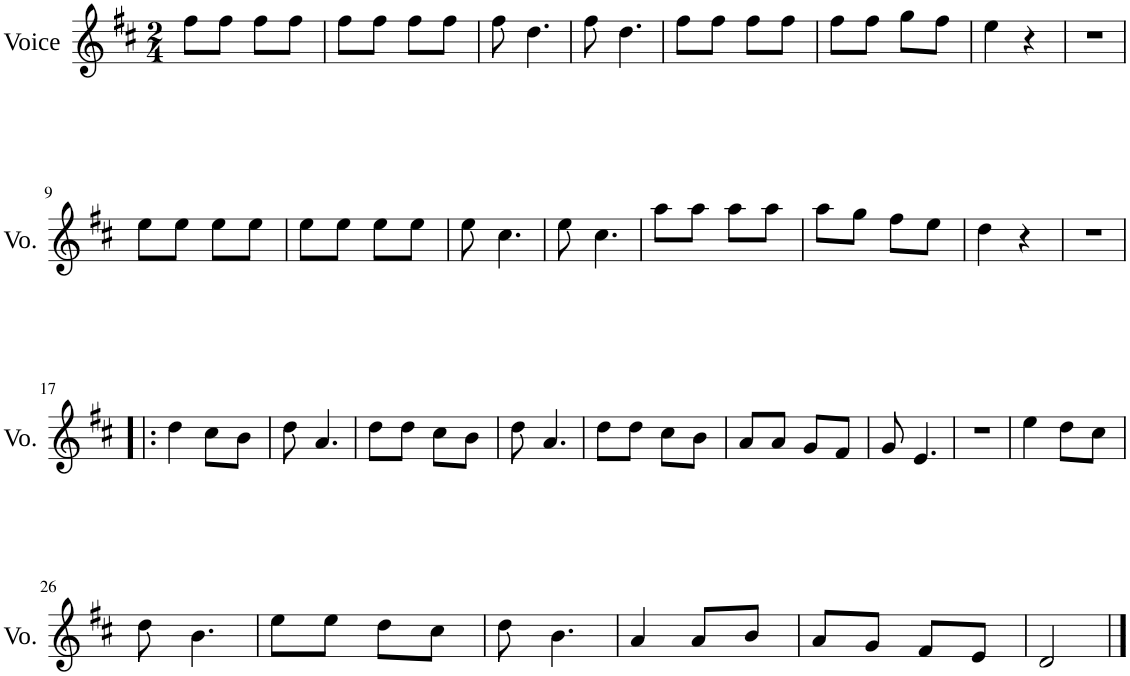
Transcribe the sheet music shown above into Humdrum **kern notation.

**kern
*part1
*staff1
*I"Voice
*I'Vo.
*clefG2
*k[f#c#]
*M2/4
=1
8ff#\L
8ff#\J
8ff#\L
8ff#\J
=2
8ff#\L
8ff#\J
8ff#\L
8ff#\J
=3
8ff#\
4.dd\
=4
8ff#\
4.dd\
=5
8ff#\L
8ff#\J
8ff#\L
8ff#\J
=6
8ff#\L
8ff#\J
8gg\L
8ff#\J
=7
4ee\
4r
=8
2r
!!LO:LB:g=z
=9
8ee\L
8ee\J
8ee\L
8ee\J
=10
8ee\L
8ee\J
8ee\L
8ee\J
=11
8ee\
4.cc#\
=12
8ee\
4.cc#\
=13
8aa\L
8aa\J
8aa\L
8aa\J
=14
8aa\L
8gg\J
8ff#\L
8ee\J
=15
4dd\
4r
=16
2r
!!LO:LB:g=z
=17!|:
4dd\
8cc#\L
8b\J
=18
8dd\
4.a/
=19
8dd\L
8dd\J
8cc#\L
8b\J
=20
8dd\
4.a/
=21
8dd\L
8dd\J
8cc#\L
8b\J
=22
8a/L
8a/J
8g/L
8f#/J
=23
8g/
4.e/
=24
2r
=25
4ee\
8dd\L
8cc#\J
!!LO:LB:g=z
=26
8dd\
4.b\
=27
8ee\L
8ee\J
8dd\L
8cc#\J
=28
8dd\
4.b\
=29
4a/
8a/L
8b/J
=30
8a/L
8g/J
8f#/L
8e/J
=31
2d/
==
*-
